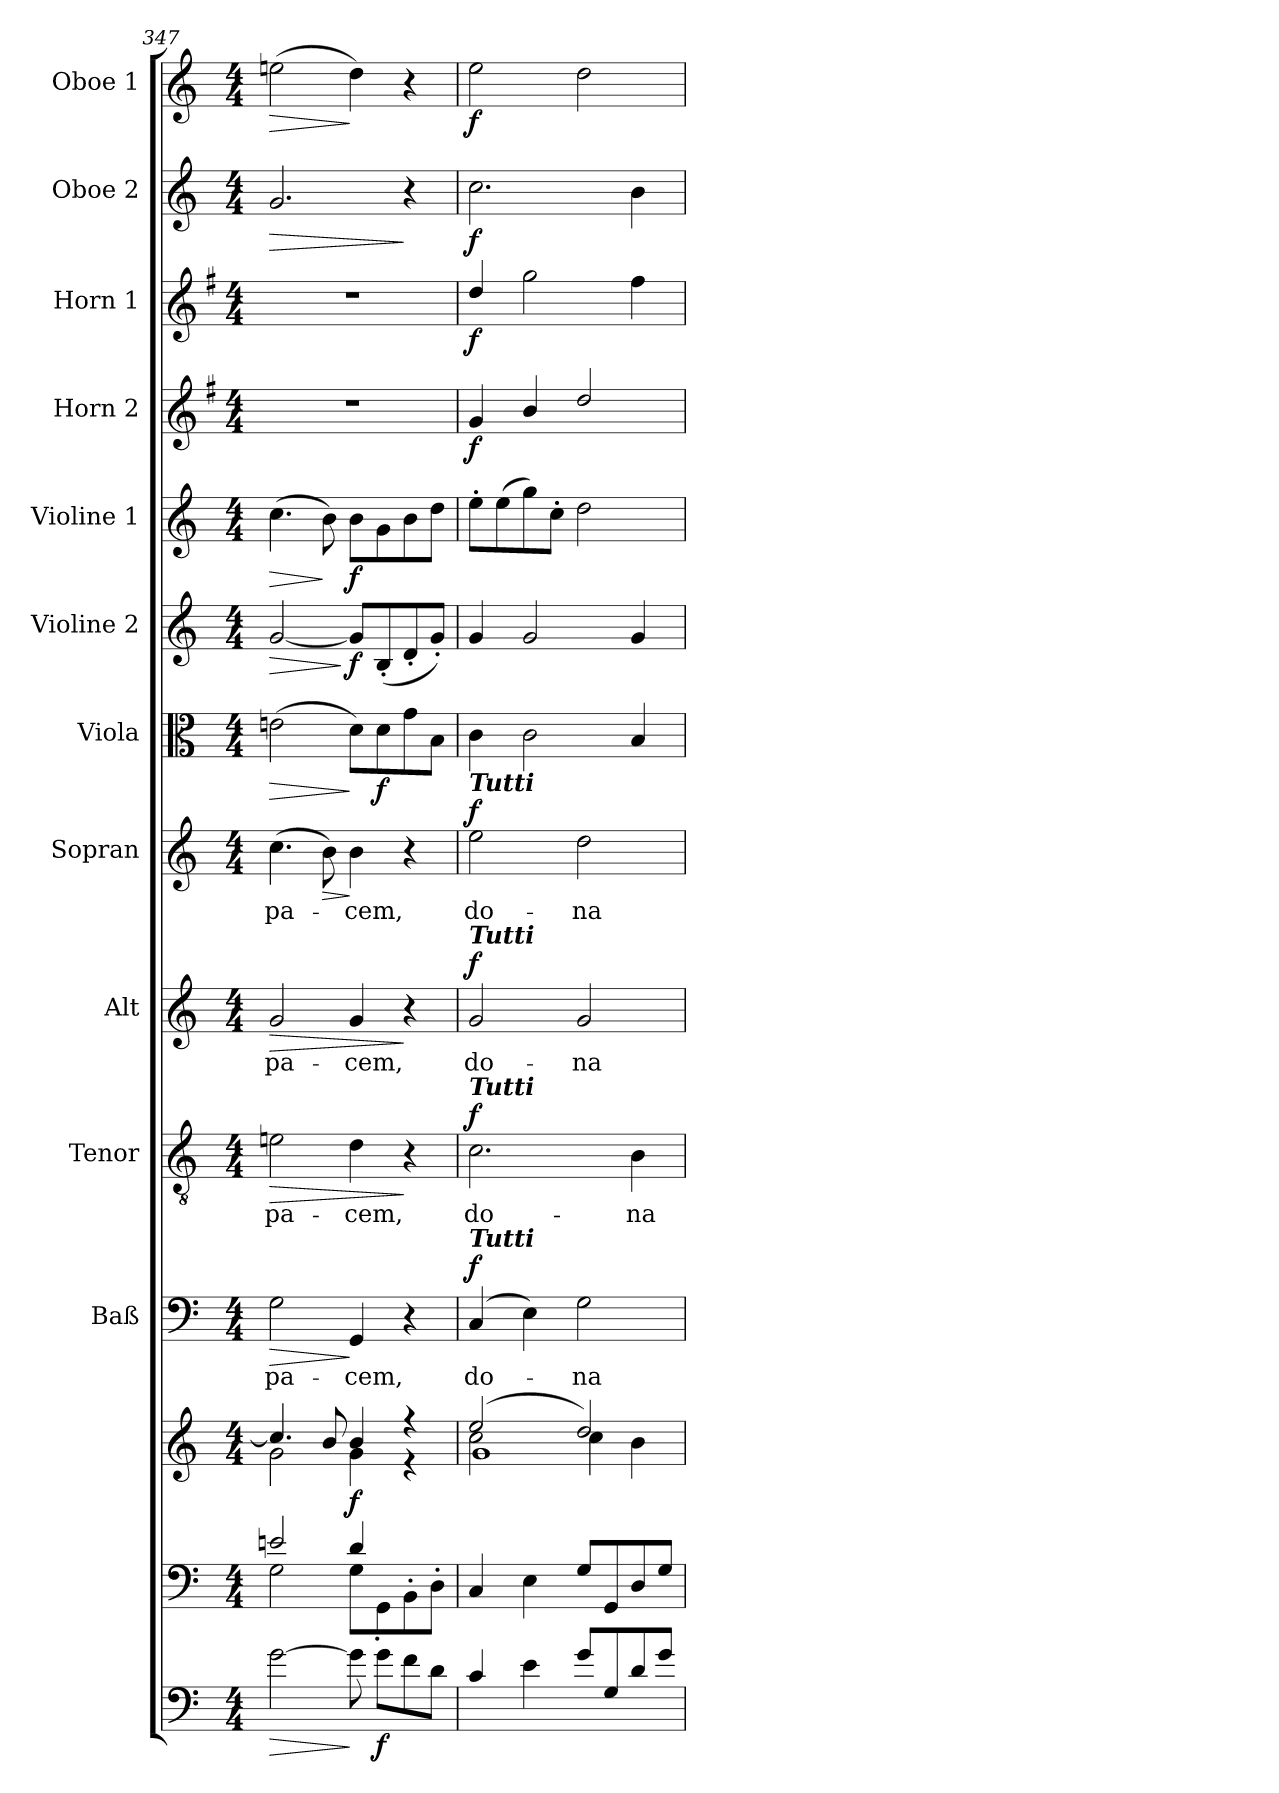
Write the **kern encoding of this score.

**kern	**dynam	**kern	**kern	**dynam	**kern	**text	**dynam	**kern	**text	**dynam	**kern	**text	**dynam	**kern	**text	**dynam	**kern	**dynam	**kern	**dynam	**kern	**dynam	**kern	**dynam	**kern	**dynam	**kern	**dynam	**kern	**dynam
*part13	*part13	*part12	*part12	*part12	*part11	*part11	*part11	*part10	*part10	*part10	*part9	*part9	*part9	*part8	*part8	*part8	*part7	*part7	*part6	*part6	*part5	*part5	*part4	*part4	*part3	*part3	*part2	*part2	*part1	*part1
*staff14	*staff14	*staff13	*staff12	*staff12/13	*staff11	*staff11	*staff11	*staff10	*staff10	*staff10	*staff9	*staff9	*staff9	*staff8	*staff8	*staff8	*staff7	*staff7	*staff6	*staff6	*staff5	*staff5	*staff4	*staff4	*staff3	*staff3	*staff2	*staff2	*staff1	*staff1
*	*	*	*	*	*I"Baß	*	*	*I"Tenor	*	*	*I"Alt	*	*	*I"Sopran	*	*	*I"Viola	*	*I"Violine 2	*	*I"Violine 1	*	*I"Horn 2	*	*I"Horn 1	*	*I"Oboe 2	*	*I"Oboe 1	*
*	*	*	*	*	*I'Baß	*	*	*I'Ten	*	*	*I'Alt	*	*	*I'Sop	*	*	*I'Vla.	*	*I'Vln. 2	*	*I'Vln. 1	*	*I'Hrn. 2	*	*I'Hrn. 1	*	*I'Ob. 2	*	*I'Ob. 1	*
*clefF4	*	*clefF4	*clefG2	*	*clefF4	*	*	*clefGv2	*	*	*clefG2	*	*	*clefG2	*	*	*clefC3	*	*clefG2	*	*clefG2	*	*clefG2	*	*clefG2	*	*clefG2	*	*clefG2	*
*ITrd7c12	*	*	*	*	*	*	*	*	*	*	*	*	*	*	*	*	*	*	*	*	*	*	*ITrd4c7	*	*ITrd4c7	*	*	*	*	*
*k[]	*	*k[]	*k[]	*	*k[]	*	*	*k[]	*	*	*k[]	*	*	*k[]	*	*	*k[]	*	*k[]	*	*k[]	*	*k[]	*	*k[]	*	*k[]	*	*k[]	*
*C:	*	*C:	*C:	*	*C:	*	*	*C:	*	*	*C:	*	*	*C:	*	*	*C:	*	*C:	*	*C:	*	*C:	*	*C:	*	*C:	*	*C:	*
*M4/4	*	*M4/4	*M4/4	*	*M4/4	*	*	*M4/4	*	*	*M4/4	*	*	*M4/4	*	*	*M4/4	*	*M4/4	*	*M4/4	*	*M4/4	*	*M4/4	*	*M4/4	*	*M4/4	*
=347	=347	=347	=347	=347	=347	=347	=347	=347	=347	=347	=347	=347	=347	=347	=347	=347	=347	=347	=347	=347	=347	=347	=347	=347	=347	=347	=347	=347	=347	=347
!	!LO:HP:b	!	!	!	!	!LO:LY:b	!LO:HP:b	!	!LO:LY:b	!LO:HP:b	!	!LO:LY:b	!LO:HP:b	!	!LO:LY:b	!	!	!LO:HP:b	!	!LO:HP:b	!	!LO:HP:b	!	!	!	!	!	!LO:HP:b	!	!LO:HP:b
*	*	*^	*^	*	*	*	*	*	*	*	*	*	*	*	*	*	*	*	*	*	*	*	*	*	*	*	*	*	*	*
[2G\	>	2en/	2G\	4.cc/]	2g\	.	2G\	pa-	>	2en\	pa-	>	2g/	pa-	>	(>4.cc\	pa-	.	(>2en\	>	[2g/	>	(>4.cc\	>	1r	.	1r	.	2.g/	>	(>2een\	>
!	!	!	!	!	!	!	!	!	!	!	!	!	!	!	!	!	!	!LO:HP:b	!	!	!	!	!	!	!	!	!	!	!	!	!	!
.	.	.	.	8b/	.	.	.	.	.	.	.	.	.	.	.	8b\)	.	>	.	.	.	.	8b\)	]	.	.	.	.	.	.	.	.
!	!	!	!	!	!	!LO:DY:b	!	!LO:LY:b	!	!	!LO:LY:b	!	!	!LO:LY:b	!	!	!LO:LY:b	!	!	!	!	!LO:DY:n=1:b	!	!LO:DY:b	!	!	!	!	!	!	!	!
8G\]	]	4d/	8G\L	4b/	4g\	f	4GG/	-cem,	]	4d\	-cem,	.	4g/	-cem,	.	4b\	-cem,	]	8d\L)	]	8g/L]	] f	8b\L	f	.	.	.	.	.	.	4dd\)	]
!	!LO:DY:b	!	!	!	!	!	!	!	!	!	!	!	!	!	!	!	!	!	!	!LO:DY:b	!	!	!	!	!	!	!	!	!	!	!	!
8G\L	f	.	8GG'>\	.	.	.	.	.	.	.	.	.	.	.	.	.	.	.	8d\	f	(<8B'</	.	8g\	.	.	.	.	.	.	.	.	.
8F\	.	4ryy	8BB'>\	4r	4r	.	4r	.	.	4r	.	]	4r	.	]	4r	.	.	8g\	.	8d'</	.	8b\	.	.	.	.	.	4r	]	4r	.
8D\J	.	.	8D'>\J	.	.	.	.	.	.	.	.	.	.	.	.	.	.	.	8B\J	.	8g'</J)	.	8dd\J	.	.	.	.	.	.	.	.	.
=348	=348	=348	=348	=348	=348	=348	=348	=348	=348	=348	=348	=348	=348	=348	=348	=348	=348	=348	=348	=348	=348	=348	=348	=348	=348	=348	=348	=348	=348	=348	=348	=348
*	*	*	*	*	*^	*	*	*	*	*	*	*	*	*	*	*	*	*	*	*	*	*	*	*	*	*	*	*	*	*	*	*
!	!	!	!	!	!	!	!	!	!	!	!	!	!	!	!	!	!LO:TX:a:Bi:t=Tutti	!	!	!	!	!	!	!	!	!	!	!	!	!	!	!	!
!	!	!	!	!	!	!	!	!	!	!	!	!	!	!LO:TX:a:Bi:t=Tutti	!	!	!	!	!	!	!	!	!	!	!	!	!	!	!	!	!	!	!
!	!	!	!	!	!	!	!	!	!	!	!LO:TX:a:Bi:t=Tutti	!	!	!	!	!	!	!	!	!	!	!	!	!	!	!	!	!	!	!	!	!	!
!	!	!	!	!	!	!	!	!LO:TX:a:Bi:t=Tutti	!	!	!	!	!	!	!	!	!	!	!	!	!	!	!	!	!	!	!	!	!	!	!	!	!
!	!	!	!	!	!	!	!	!	!LO:LY:b	!LO:DY:a	!	!LO:LY:b	!LO:DY:a	!	!LO:LY:b	!LO:DY:a	!	!LO:LY:b	!LO:DY:a	!	!	!	!	!	!	!	!LO:DY:b	!	!LO:DY:b	!	!LO:DY:b	!	!LO:DY:b
*	*	*v	*v	*	*	*	*	*	*	*	*	*	*	*	*	*	*	*	*	*	*	*	*	*	*	*	*	*	*	*	*	*	*
4C/	.	4C/	(2ee/	2cc\	1g	.	(4C/	do-	f	2.c\	do-	f	2g/	do-	f	2ee\	do-	f	4c\	.	4g/	.	8ee'>\L	.	4c/	f	4g/	f	2.cc\	f	2ee\	f
.	.	.	.	.	.	.	.	.	.	.	.	.	.	.	.	.	.	.	.	.	.	.	(>8ee\	.	.	.	.	.	.	.	.	.
4E\	.	4E\	.	.	.	.	4E\)	.	.	.	.	.	.	.	.	.	.	.	2c\	.	2g/	.	8gg\)	.	4e/	.	2cc\	.	.	.	.	.
.	.	.	.	.	.	.	.	.	.	.	.	.	.	.	.	.	.	.	.	.	.	.	8cc'>\J	.	.	.	.	.	.	.	.	.
!	!	!	!	!	!	!	!	!LO:LY:b	!	!	!	!	!	!LO:LY:b	!	!	!LO:LY:b	!	!	!	!	!	!	!	!	!	!	!	!	!	!	!
8G/L	.	8G/L	2dd/)	4cc\	.	.	2G\	-na	.	.	.	.	2g/	-na	.	2dd\	-na	.	.	.	.	.	2dd\	.	2g/	.	.	.	.	.	2dd\	.
8GG/	.	8GG/	.	.	.	.	.	.	.	.	.	.	.	.	.	.	.	.	.	.	.	.	.	.	.	.	.	.	.	.	.	.
!	!	!	!	!	!	!	!	!	!	!	!LO:LY:b	!	!	!	!	!	!	!	!	!	!	!	!	!	!	!	!	!	!	!	!	!
8D/	.	8D/	.	4b\	.	.	.	.	.	4B\	-na	.	.	.	.	.	.	.	4B/	.	4g/	.	.	.	.	.	4b\	.	4b\	.	.	.
8G/J	.	8G/J	.	.	.	.	.	.	.	.	.	.	.	.	.	.	.	.	.	.	.	.	.	.	.	.	.	.	.	.	.	.
*	*	*	*v	*v	*v	*	*	*	*	*	*	*	*	*	*	*	*	*	*	*	*	*	*	*	*	*	*	*	*	*	*	*
=	=	=	=	=	=	=	=	=	=	=	=	=	=	=	=	=	=	=	=	=	=	=	=	=	=	=	=	=	=	=
*-	*-	*-	*-	*-	*-	*-	*-	*-	*-	*-	*-	*-	*-	*-	*-	*-	*-	*-	*-	*-	*-	*-	*-	*-	*-	*-	*-	*-	*-	*-
